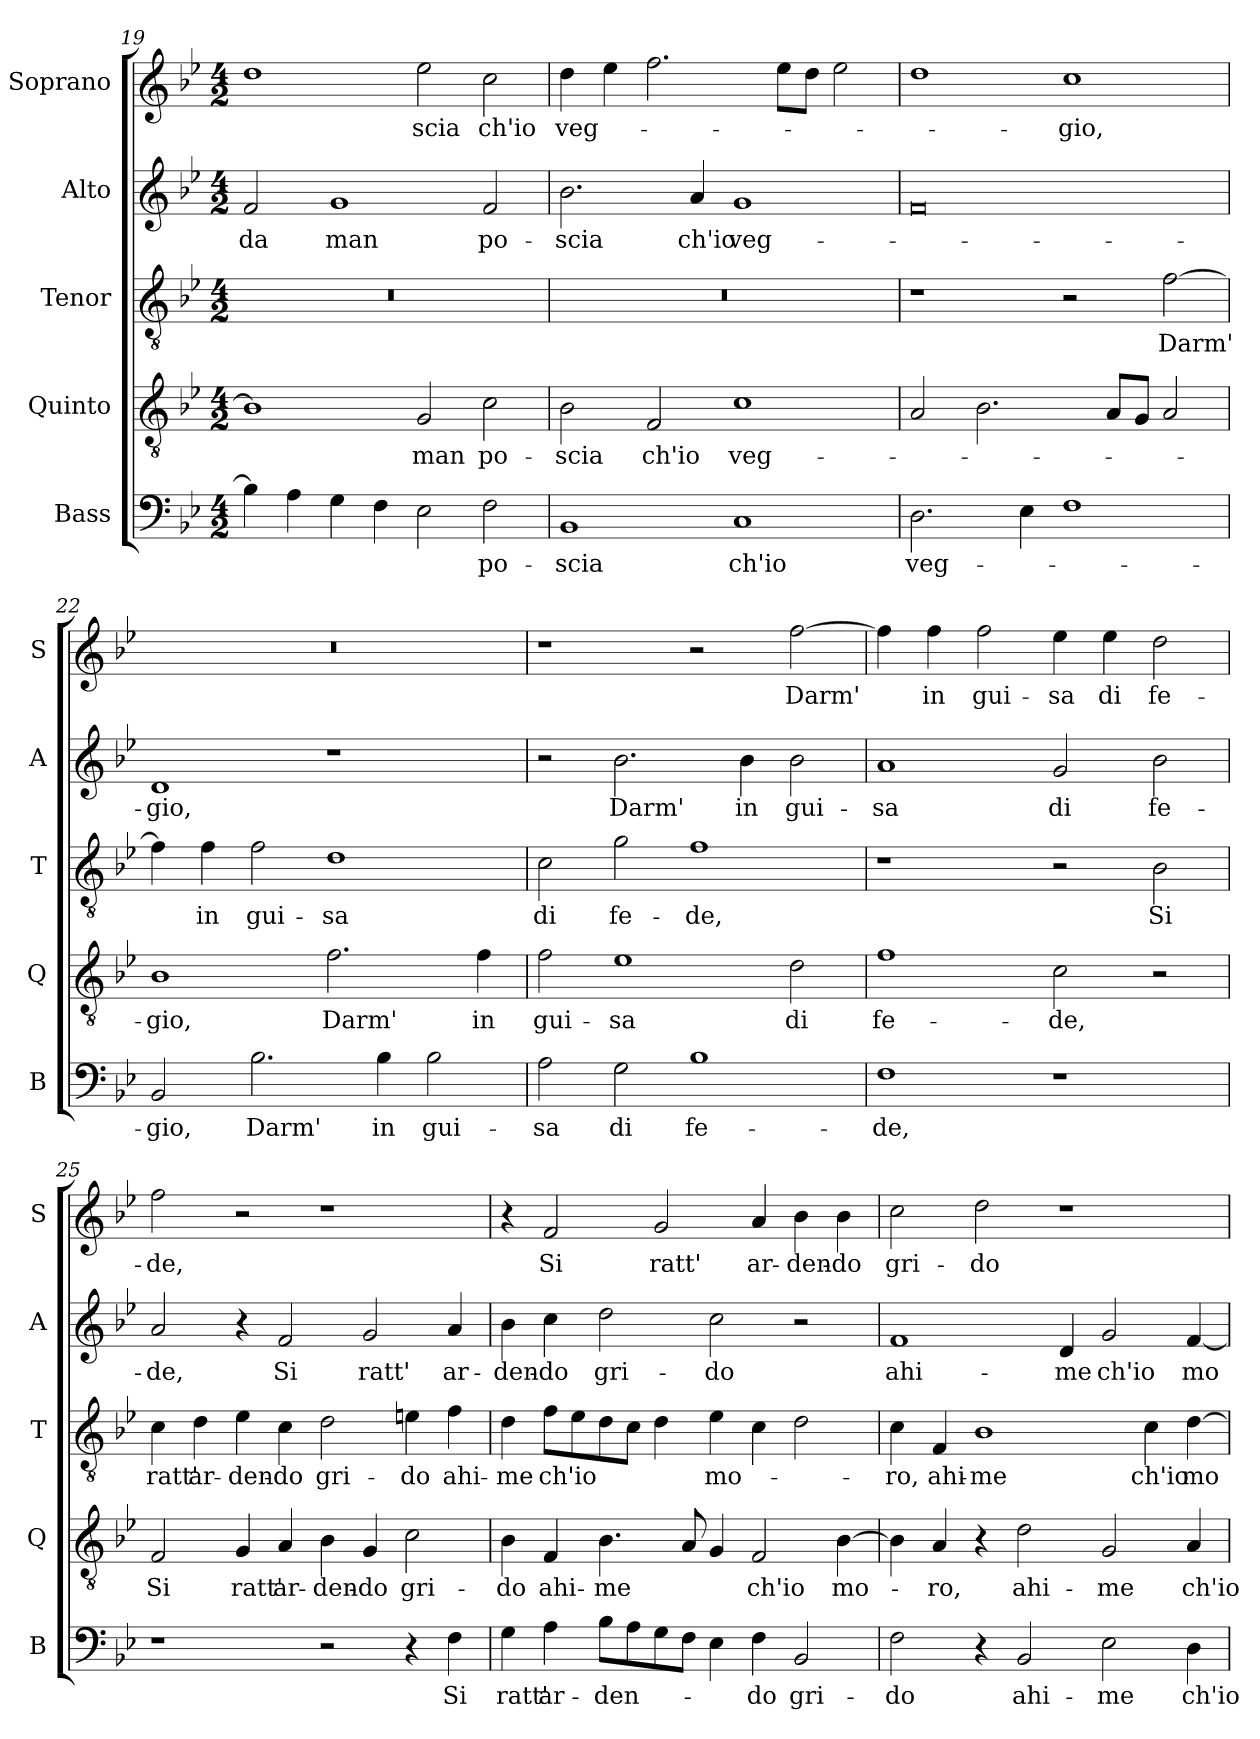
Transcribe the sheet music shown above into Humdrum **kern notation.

**kern	**text	**kern	**text	**kern	**text	**kern	**text	**kern	**text
*part5	*part5	*part4	*part4	*part3	*part3	*part2	*part2	*part1	*part1
*staff5	*staff5	*staff4	*staff4	*staff3	*staff3	*staff2	*staff2	*staff1	*staff1
*I"Bass	*	*I"Quinto	*	*I"Tenor	*	*I"Alto	*	*I"Soprano	*
*I'B	*	*I'Q	*	*I'T	*	*I'A	*	*I'S	*
*clefF4	*	*clefGv2	*	*clefGv2	*	*clefG2	*	*clefG2	*
*k[b-e-]	*	*k[b-e-]	*	*k[b-e-]	*	*k[b-e-]	*	*k[b-e-]	*
*B-:	*	*B-:	*	*B-:	*	*B-:	*	*B-:	*
*M4/2	*	*M4/2	*	*M4/2	*	*M4/2	*	*M4/2	*
=19	=19	=19	=19	=19	=19	=19	=19	=19	=19
!	!	!	!	!	!	!	!LO:LY:b	!	!
4B-\]	.	1B-]	.	0r	.	2f/	-da	1dd	.
4A\	.	.	.	.	.	.	.	.	.
!	!	!	!	!	!	!	!LO:LY:b	!	!
4G\	.	.	.	.	.	1g	man	.	.
4F\	.	.	.	.	.	.	.	.	.
!	!	!	!LO:LY:b	!	!	!	!	!	!LO:LY:b
2E-\	.	2G/	man	.	.	.	.	2ee-\	-scia
!	!LO:LY:b	!	!LO:LY:b	!	!	!	!LO:LY:b	!	!LO:LY:b
2F\	po-	2c\	po-	.	.	2f/	po-	2cc\	ch'io
!!LO:PB:g=z
=20	=20	=20	=20	=20	=20	=20	=20	=20	=20
!	!LO:LY:b	!	!LO:LY:b	!	!	!	!LO:LY:b	!	!LO:LY:b
1BB-	-scia	2B-\	-scia	0r	.	2.b-\	-scia	4dd\	veg-
.	.	.	.	.	.	.	.	4ee-\	.
!	!	!	!LO:LY:b	!	!	!	!	!	!
.	.	2F/	ch'io	.	.	.	.	2.ff\	.
!	!	!	!	!	!	!	!LO:LY:b	!	!
.	.	.	.	.	.	4a/	ch'io	.	.
!	!LO:LY:b	!	!LO:LY:b	!	!	!	!LO:LY:b	!	!
1C	ch'io	1c	veg-	.	.	1g	veg-	.	.
.	.	.	.	.	.	.	.	8ee-\L	.
.	.	.	.	.	.	.	.	8dd\J	.
.	.	.	.	.	.	.	.	2ee-\	.
=21	=21	=21	=21	=21	=21	=21	=21	=21	=21
!	!LO:LY:b	!	!	!	!	!	!	!	!
2.D\	veg-	2A/	.	1r	.	0f	.	1dd	.
.	.	2.B-\	.	.	.	.	.	.	.
4E-\	.	.	.	.	.	.	.	.	.
!	!	!	!	!	!	!	!	!	!LO:LY:b
1F	.	.	.	2r	.	.	.	1cc	-gio,
.	.	8A/L	.	.	.	.	.	.	.
.	.	8G/J	.	.	.	.	.	.	.
!	!	!	!	!	!LO:LY:b	!	!	!	!
.	.	2A/	.	[2f\	Darm'	.	.	.	.
=22	=22	=22	=22	=22	=22	=22	=22	=22	=22
!	!LO:LY:b	!	!LO:LY:b	!	!	!	!LO:LY:b	!	!
2BB-/	-gio,	1B-	-gio,	4f\]	.	1d	-gio,	0r	.
!	!	!	!	!	!LO:LY:b	!	!	!	!
.	.	.	.	4f\	in	.	.	.	.
!	!LO:LY:b	!	!	!	!LO:LY:b	!	!	!	!
2.B-\	Darm'	.	.	2f\	gui-	.	.	.	.
!	!	!	!LO:LY:b	!	!LO:LY:b	!	!	!	!
.	.	2.f\	Darm'	1d	-sa	1r	.	.	.
!	!LO:LY:b	!	!	!	!	!	!	!	!
4B-\	in	.	.	.	.	.	.	.	.
!	!LO:LY:b	!	!	!	!	!	!	!	!
2B-\	gui-	.	.	.	.	.	.	.	.
!	!	!	!LO:LY:b	!	!	!	!	!	!
.	.	4f\	in	.	.	.	.	.	.
=23	=23	=23	=23	=23	=23	=23	=23	=23	=23
!	!LO:LY:b	!	!LO:LY:b	!	!LO:LY:b	!	!	!	!
2A\	-sa	2f\	gui-	2c\	di	2r	.	1r	.
!	!LO:LY:b	!	!LO:LY:b	!	!LO:LY:b	!	!LO:LY:b	!	!
2G\	di	1e-	-sa	2g\	fe-	2.b-\	Darm'	.	.
!	!LO:LY:b	!	!	!	!LO:LY:b	!	!	!	!
1B-	fe-	.	.	1f	-de,	.	.	2r	.
!	!	!	!	!	!	!	!LO:LY:b	!	!
.	.	.	.	.	.	4b-\	in	.	.
!	!	!	!LO:LY:b	!	!	!	!LO:LY:b	!	!LO:LY:b
.	.	2d\	di	.	.	2b-\	gui-	[2ff\	Darm'
!!LO:LB:g=z
=24	=24	=24	=24	=24	=24	=24	=24	=24	=24
!	!LO:LY:b	!	!LO:LY:b	!	!	!	!LO:LY:b	!	!
1F	-de,	1f	fe-	1r	.	1a	-sa	4ff\]	.
!	!	!	!	!	!	!	!	!	!LO:LY:b
.	.	.	.	.	.	.	.	4ff\	in
!	!	!	!	!	!	!	!	!	!LO:LY:b
.	.	.	.	.	.	.	.	2ff\	gui-
!	!	!	!LO:LY:b	!	!	!	!LO:LY:b	!	!LO:LY:b
1r	.	2c\	-de,	2r	.	2g/	di	4ee-\	-sa
!	!	!	!	!	!	!	!	!	!LO:LY:b
.	.	.	.	.	.	.	.	4ee-\	di
!	!	!	!	!	!LO:LY:b	!	!LO:LY:b	!	!LO:LY:b
.	.	2r	.	2B-\	Si	2b-\	fe-	2dd\	fe-
=25	=25	=25	=25	=25	=25	=25	=25	=25	=25
!	!	!	!LO:LY:b	!	!LO:LY:b	!	!LO:LY:b	!	!LO:LY:b
1r	.	2F/	Si	4c\	ratt'	2a/	-de,	2ff\	-de,
!	!	!	!	!	!LO:LY:b	!	!	!	!
.	.	.	.	4d\	ar-	.	.	.	.
!	!	!	!LO:LY:b	!	!LO:LY:b	!	!	!	!
.	.	4G/	ratt'	4e-\	-den-	4r	.	2r	.
!	!	!	!LO:LY:b	!	!LO:LY:b	!	!LO:LY:b	!	!
.	.	4A/	ar-	4c\	-do	2f/	Si	.	.
!	!	!	!LO:LY:b	!	!LO:LY:b	!	!	!	!
2r	.	4B-\	-den-	2d\	gri-	.	.	1r	.
!	!	!	!LO:LY:b	!	!	!	!LO:LY:b	!	!
.	.	4G/	-do	.	.	2g/	ratt'	.	.
!	!	!	!LO:LY:b	!	!LO:LY:b	!	!	!	!
4r	.	2c\	gri-	4en\	-do	.	.	.	.
!	!LO:LY:b	!	!	!	!LO:LY:b	!	!LO:LY:b	!	!
4F\	Si	.	.	4f\	ahi-	4a/	ar-	.	.
=26	=26	=26	=26	=26	=26	=26	=26	=26	=26
!	!LO:LY:b	!	!LO:LY:b	!	!LO:LY:b	!	!LO:LY:b	!	!
4G\	ratt'	4B-\	-do	4d\	-me	4b-\	-den-	4r	.
!	!LO:LY:b	!	!LO:LY:b	!	!LO:LY:b	!	!LO:LY:b	!	!LO:LY:b
4A\	ar-	4F/	ahi-	8f\L	ch'io	4cc\	-do	2f/	Si
.	.	.	.	8e-\	.	.	.	.	.
!	!LO:LY:b	!	!LO:LY:b	!	!	!	!LO:LY:b	!	!
8B-\L	-den-	4.B-\	-me	8d\	.	2dd\	gri-	.	.
8A\	.	.	.	8c\J	.	.	.	.	.
!	!	!	!	!	!	!	!	!	!LO:LY:b
8G\	.	.	.	4d\	.	.	.	2g/	ratt'
8F\J	.	8A/	.	.	.	.	.	.	.
!	!	!	!	!	!LO:LY:b	!	!LO:LY:b	!	!
4E-\	.	4G/	.	4e-\	mo-	2cc\	-do	.	.
!	!LO:LY:b	!	!LO:LY:b	!	!	!	!	!	!LO:LY:b
4F\	-do	2F/	ch'io	4c\	.	.	.	4a/	ar-
!	!LO:LY:b	!	!	!	!	!	!	!	!LO:LY:b
2BB-/	gri-	.	.	2d\	.	2r	.	4b-\	-den-
!	!	!	!LO:LY:b	!	!	!	!	!	!LO:LY:b
.	.	[4B-\	mo-	.	.	.	.	4b-\	-do
!!LO:LB:g=z
=27	=27	=27	=27	=27	=27	=27	=27	=27	=27
!	!LO:LY:b	!	!	!	!LO:LY:b	!	!LO:LY:b	!	!LO:LY:b
2F\	-do	4B-\]	.	4c\	-ro,	1f	ahi-	2cc\	gri-
!	!	!	!LO:LY:b	!	!LO:LY:b	!	!	!	!
.	.	4A/	-ro,	4F/	ahi-	.	.	.	.
!	!	!	!	!	!LO:LY:b	!	!	!	!LO:LY:b
4r	.	4r	.	1B-	-me	.	.	2dd\	-do
!	!LO:LY:b	!	!LO:LY:b	!	!	!	!	!	!
2BB-/	ahi-	2d\	ahi-	.	.	.	.	.	.
!	!	!	!	!	!	!	!LO:LY:b	!	!
.	.	.	.	.	.	4d/	-me	1r	.
!	!LO:LY:b	!	!LO:LY:b	!	!	!	!LO:LY:b	!	!
2E-\	-me	2G/	-me	.	.	2g/	ch'io	.	.
!	!	!	!	!	!LO:LY:b	!	!	!	!
.	.	.	.	4c\	ch'io	.	.	.	.
!	!LO:LY:b	!	!LO:LY:b	!	!LO:LY:b	!	!LO:LY:b	!	!
4D\	ch'io	4A/	ch'io	[4d\	mo-	[4f/	mo-	.	.
=	=	=	=	=	=	=	=	=	=
*-	*-	*-	*-	*-	*-	*-	*-	*-	*-
